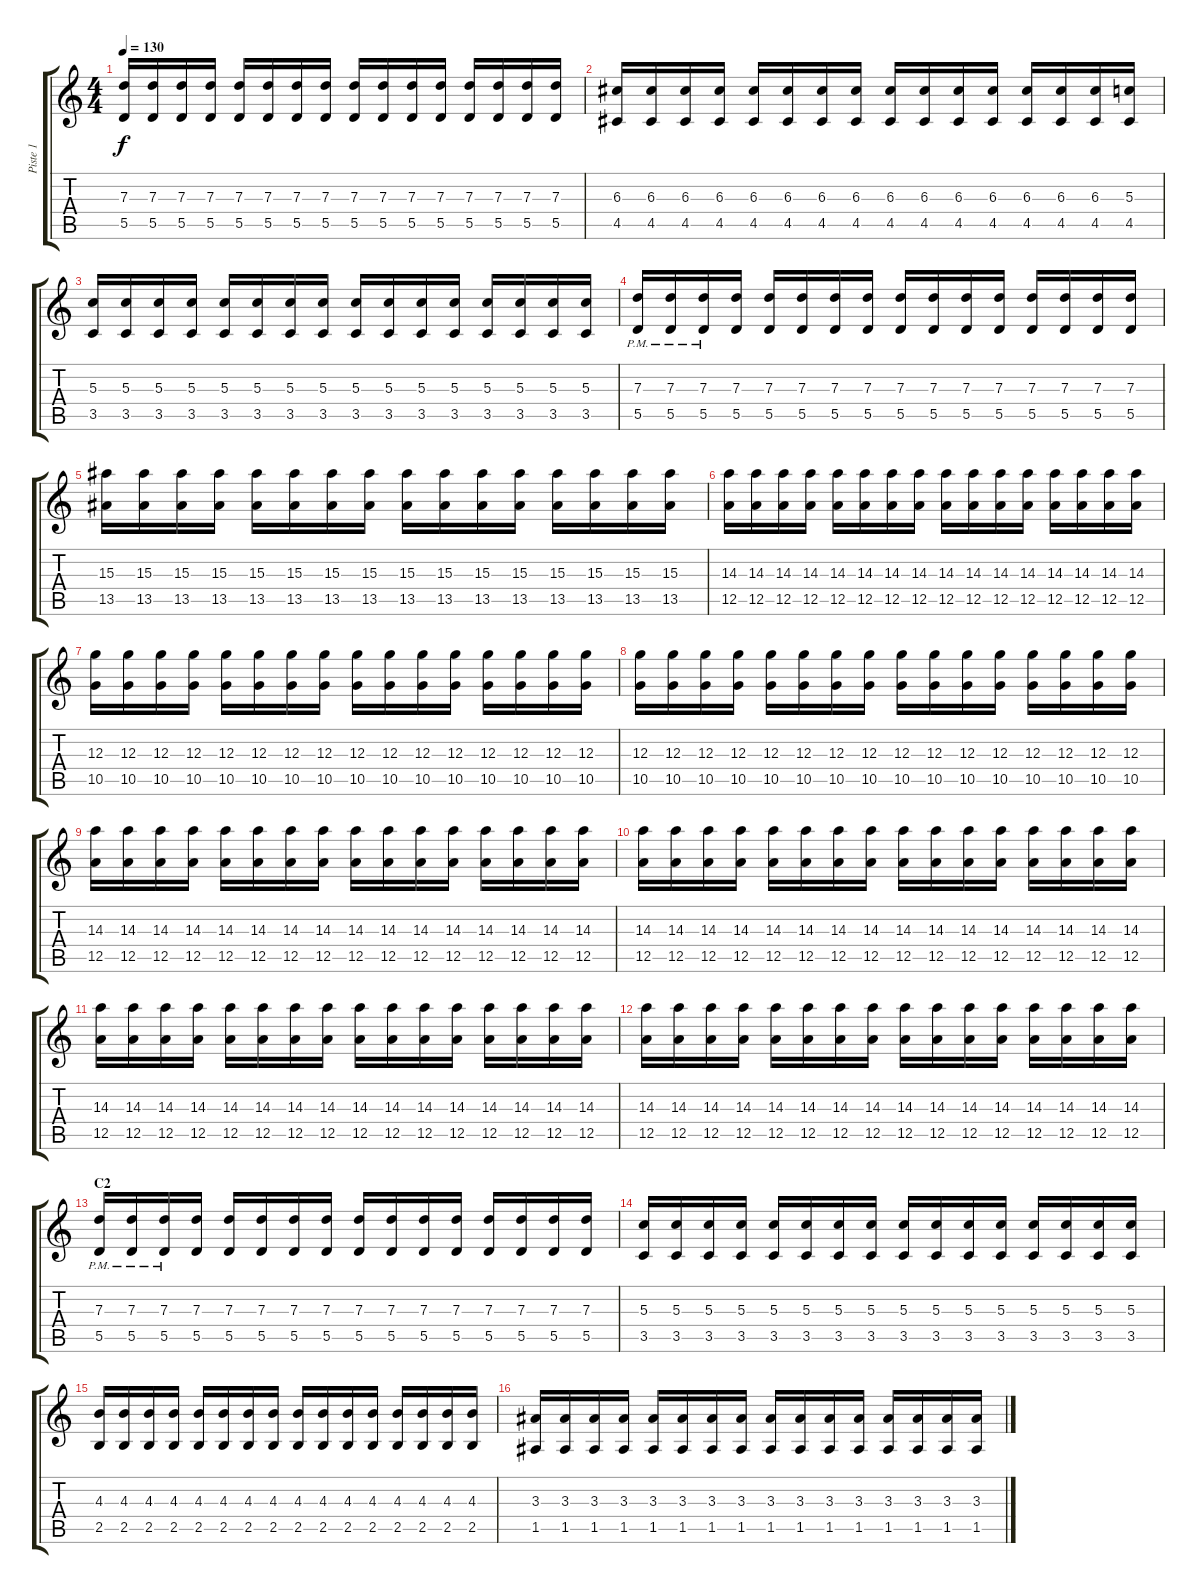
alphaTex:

\track ("Piste 1" "Piste 1") {instrument overdrivenguitar}
\staff {score tabs}
\tuning (E4 B3 G3 D3 A2 D2) {hide}
\ts (4 4)
\tempo 130
\clef g2
\ks c
(7.3 5.5).16{dy f} (7.3 5.5).16 (7.3 5.5).16 (7.3 5.5).16 (7.3 5.5).16 (7.3 5.5).16 (7.3 5.5).16 (7.3 5.5).16 (7.3 5.5).16 (7.3 5.5).16 (7.3 5.5).16 (7.3 5.5).16 (7.3 5.5).16 (7.3 5.5).16 (7.3 5.5).16 (7.3 5.5).16 |
(6.3 4.5).16 (6.3 4.5).16 (6.3 4.5).16 (6.3 4.5).16 (6.3 4.5).16 (6.3 4.5).16 (6.3 4.5).16 (6.3 4.5).16 (6.3 4.5).16 (6.3 4.5).16 (6.3 4.5).16 (6.3 4.5).16 (6.3 4.5).16 (6.3 4.5).16 (6.3 4.5).16 (5.3 4.5).16 |
(5.3 3.5).16 (5.3 3.5).16 (5.3 3.5).16 (5.3 3.5).16 (5.3 3.5).16 (5.3 3.5).16 (5.3 3.5).16 (5.3 3.5).16 (5.3 3.5).16 (5.3 3.5).16 (5.3 3.5).16 (5.3 3.5).16 (5.3 3.5).16 (5.3 3.5).16 (5.3 3.5).16 (5.3 3.5).16 |
(7.3{pm} 5.5{pm}).16 (7.3{pm} 5.5{pm}).16 (7.3{pm} 5.5{pm}).16 (7.3 5.5).16 (7.3 5.5).16 (7.3 5.5).16 (7.3 5.5).16 (7.3 5.5).16 (7.3 5.5).16 (7.3 5.5).16 (7.3 5.5).16 (7.3 5.5).16 (7.3 5.5).16 (7.3 5.5).16 (7.3 5.5).16 (7.3 5.5).16 |
(15.3 13.5).16 (15.3 13.5).16 (15.3 13.5).16 (15.3 13.5).16 (15.3 13.5).16 (15.3 13.5).16 (15.3 13.5).16 (15.3 13.5).16 (15.3 13.5).16 (15.3 13.5).16 (15.3 13.5).16 (15.3 13.5).16 (15.3 13.5).16 (15.3 13.5).16 (15.3 13.5).16 (15.3 13.5).16 |
(14.3 12.5).16 (14.3 12.5).16 (14.3 12.5).16 (14.3 12.5).16 (14.3 12.5).16 (14.3 12.5).16 (14.3 12.5).16 (14.3 12.5).16 (14.3 12.5).16 (14.3 12.5).16 (14.3 12.5).16 (14.3 12.5).16 (14.3 12.5).16 (14.3 12.5).16 (14.3 12.5).16 (14.3 12.5).16 |
(12.3 10.5).16 (12.3 10.5).16 (12.3 10.5).16 (12.3 10.5).16 (12.3 10.5).16 (12.3 10.5).16 (12.3 10.5).16 (12.3 10.5).16 (12.3 10.5).16 (12.3 10.5).16 (12.3 10.5).16 (12.3 10.5).16 (12.3 10.5).16 (12.3 10.5).16 (12.3 10.5).16 (12.3 10.5).16 |
(12.3 10.5).16 (12.3 10.5).16 (12.3 10.5).16 (12.3 10.5).16 (12.3 10.5).16 (12.3 10.5).16 (12.3 10.5).16 (12.3 10.5).16 (12.3 10.5).16 (12.3 10.5).16 (12.3 10.5).16 (12.3 10.5).16 (12.3 10.5).16 (12.3 10.5).16 (12.3 10.5).16 (12.3 10.5).16 |
(14.3 12.5).16 (14.3 12.5).16 (14.3 12.5).16 (14.3 12.5).16 (14.3 12.5).16 (14.3 12.5).16 (14.3 12.5).16 (14.3 12.5).16 (14.3 12.5).16 (14.3 12.5).16 (14.3 12.5).16 (14.3 12.5).16 (14.3 12.5).16 (14.3 12.5).16 (14.3 12.5).16 (14.3 12.5).16 |
(14.3 12.5).16 (14.3 12.5).16 (14.3 12.5).16 (14.3 12.5).16 (14.3 12.5).16 (14.3 12.5).16 (14.3 12.5).16 (14.3 12.5).16 (14.3 12.5).16 (14.3 12.5).16 (14.3 12.5).16 (14.3 12.5).16 (14.3 12.5).16 (14.3 12.5).16 (14.3 12.5).16 (14.3 12.5).16 |
(14.3 12.5).16 (14.3 12.5).16 (14.3 12.5).16 (14.3 12.5).16 (14.3 12.5).16 (14.3 12.5).16 (14.3 12.5).16 (14.3 12.5).16 (14.3 12.5).16 (14.3 12.5).16 (14.3 12.5).16 (14.3 12.5).16 (14.3 12.5).16 (14.3 12.5).16 (14.3 12.5).16 (14.3 12.5).16 |
(14.3 12.5).16 (14.3 12.5).16 (14.3 12.5).16 (14.3 12.5).16 (14.3 12.5).16 (14.3 12.5).16 (14.3 12.5).16 (14.3 12.5).16 (14.3 12.5).16 (14.3 12.5).16 (14.3 12.5).16 (14.3 12.5).16 (14.3 12.5).16 (14.3 12.5).16 (14.3 12.5).16 (14.3 12.5).16 |
\section ("" "C2")
(7.3{pm} 5.5{pm}).16 (7.3{pm} 5.5{pm}).16 (7.3{pm} 5.5{pm}).16 (7.3 5.5).16 (7.3 5.5).16 (7.3 5.5).16 (7.3 5.5).16 (7.3 5.5).16 (7.3 5.5).16 (7.3 5.5).16 (7.3 5.5).16 (7.3 5.5).16 (7.3 5.5).16 (7.3 5.5).16 (7.3 5.5).16 (7.3 5.5).16 |
(5.3 3.5).16 (5.3 3.5).16 (5.3 3.5).16 (5.3 3.5).16 (5.3 3.5).16 (5.3 3.5).16 (5.3 3.5).16 (5.3 3.5).16 (5.3 3.5).16 (5.3 3.5).16 (5.3 3.5).16 (5.3 3.5).16 (5.3 3.5).16 (5.3 3.5).16 (5.3 3.5).16 (5.3 3.5).16 |
(4.3 2.5).16 (4.3 2.5).16 (4.3 2.5).16 (4.3 2.5).16 (4.3 2.5).16 (4.3 2.5).16 (4.3 2.5).16 (4.3 2.5).16 (4.3 2.5).16 (4.3 2.5).16 (4.3 2.5).16 (4.3 2.5).16 (4.3 2.5).16 (4.3 2.5).16 (4.3 2.5).16 (4.3 2.5).16 |
(3.3 1.5).16 (3.3 1.5).16 (3.3 1.5).16 (3.3 1.5).16 (3.3 1.5).16 (3.3 1.5).16 (3.3 1.5).16 (3.3 1.5).16 (3.3 1.5).16 (3.3 1.5).16 (3.3 1.5).16 (3.3 1.5).16 (3.3 1.5).16 (3.3 1.5).16 (3.3 1.5).16 (3.3 1.5).16
